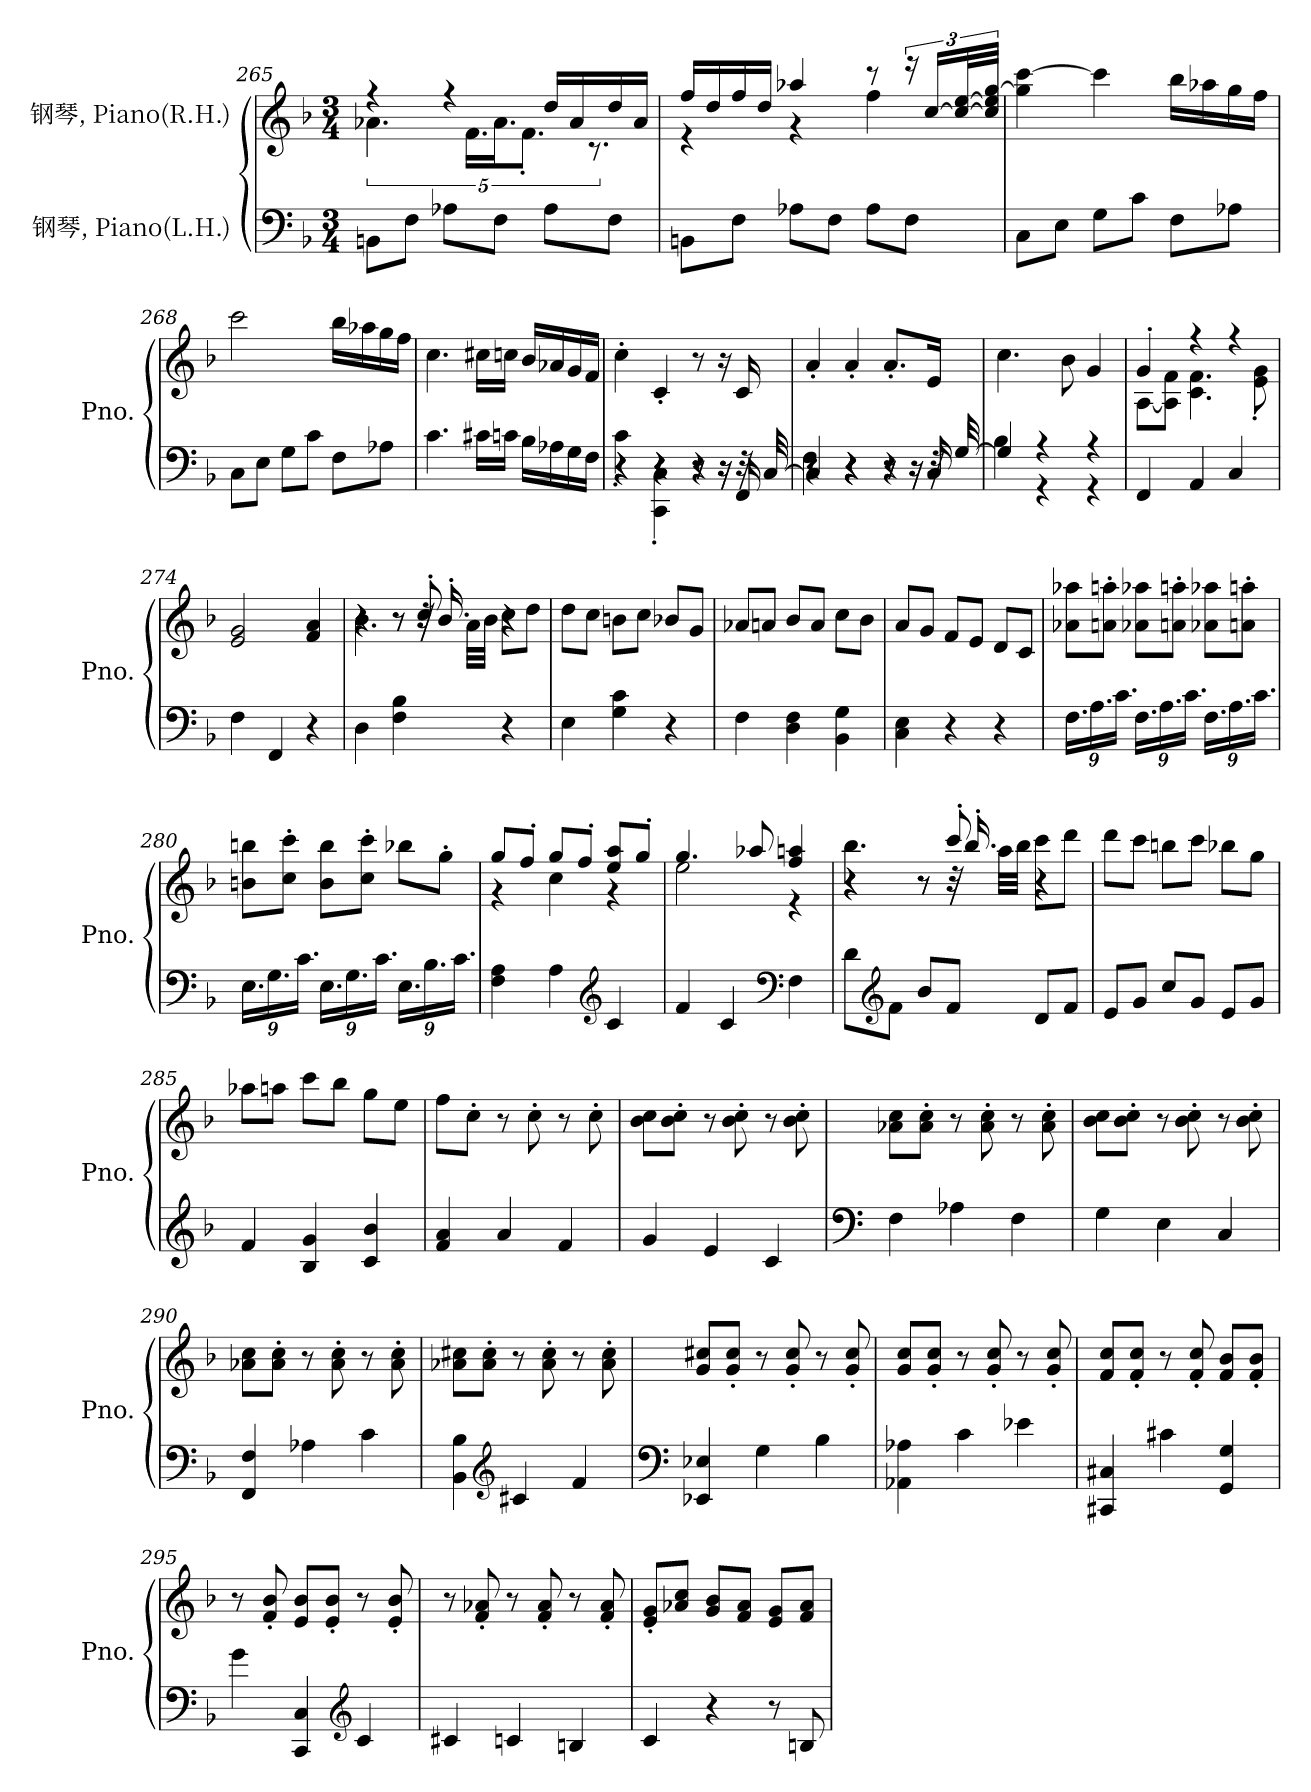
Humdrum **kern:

**kern	**kern
*part2	*part1
*staff2	*staff1
*I"钢琴, Piano(L.H.)	*I"钢琴, Piano(R.H.)
*I'Pno.	*I'Pno.
!!LO:LB:g=z
*clefF4	*clefG2
*k[b-]	*k[b-]
*M3/4	*M3/4
*MM118	*MM118
=265	=265
*	*^
8BBn\L	4r	5.a-X\
8F\J	.	.
*	*MM130	*
8A-X\L	4r	.
.	.	20.f\LL
*	*MM122	*
8F\J	.	20.a-\J
.	.	10.f'\J
*	*MM126	*
8A-\L	16dd/LL	.
.	16a-/	.
.	.	10.r
*	*MM130	*
8F\J	16dd/	.
.	16a-/JJ	.
=266	=266	=266
*	*MM126	*
8BBn\L	16ff/LL	4r
.	16dd/	.
*	*MM122	*
8F\J	16ff/	.
.	16dd/JJ	.
*	*MM118	*
8A-X\L	4aa-X/	4r
8F\J	.	.
*	*MM126	*
8A-\L	8r	4ff\
*	*MM114	*
8F\J	24r	.
.	[24cc/LL	.
.	48cc/_ [48ee/L	.
.	48cc/] 48ee/] [48gg/JJJ	.
*	*v	*v
=267	=267
*	*MM118
8C\L	4gg\] [4ccc\
8E\J	.
*	*MM130
8G\L	4ccc\]
8c\J	.
*	*MM118
8F\L	16bb-\LL
*	*MM122
.	16aa-X\
*	*MM126
8A-X\J	16gg\
*	*MM114
.	16ff\JJ
!!LO:LB:g=z
=268	=268
*	*MM118
8C\L	2ccc\
8E\J	.
8G\L	.
8c\J	.
*	*MM122
8F\L	16bb-\LL
*	*MM126
.	16aa-X\
*	*MM118
8A-X\J	16gg\
*	*MM108
.	16ff\JJ
=269	=269
*	*MM114
4.c\	4.cc\
*	*MM118
16c#X\LL	16cc#X\LL
*	*MM126
16cn\JJ	16ccn\JJ
*	*MM122
16B-\LL	16b-/LL
*	*MM114
16A-X\	16a-X/
*	*MM118
16G\	16g/
*	*MM104
16F\JJ	16f/JJ
=270	=270
*	*MM108
*^	*
*	*^	*
4r	4c'\	4r	4cc'\
*	*	*	*MM118
4r	4CC\' 4C\'	4r	4c'/
*	*	*	*MM126
8r	4r	8r	8r
16r	.	16r	16r
32r	.	16FF/	16c/
[32C/	.	.	.
=271	=271	=271	=271
*	*	*	*MM118
4C/]	4F\	4r	4a'/
*	*	*	*MM126
4r	4r	4r	4a'/
*	*	*	*MM122
8r	4r	8r	8.a'/L
16r	.	16r	.
32r	.	16C/	16e/Jk
[32G/	.	.	.
*v	*v	*v	*
=272	=272
*	*MM114
*^	*
4G/]	4B-\	4.cc\
4r	4r	.
*	*	*MM118
.	.	8b-\
*	*	*MM122
4r	4r	4g/
*v	*v	*
!!LO:LB:g=z
=273	=273
*	*MM126
*	*^
4FF/	4g'/	[8A\L
*	*MM118	*
.	.	8A\] 8f\J
*	*MM126	*
4AA/	4r	4.c\ 4.f\
*	*MM122	*
4C/	4r	.
*	*MM114	*
.	.	8e\' 8g\'
*	*v	*v
=274	=274
*	*MM118
4F\	2e/ 2g/
4FF/	.
*	*MM114
4r	4f/ 4a/
=275	=275
*	*MM118
*	*^
*	*	*^
4D\	4r	4.b-\	4r
*	*MM122	*	*
4F\ 4B-\	8r	.	8r
*	*MM89	*	*
.	8cc'/	16r	32r
*	*MM104	*	*
.	.	.	16.b-'/
*	*MM108	*	*
.	.	32a\LLL	.
*	*MM98	*	*
.	.	32b-\JJJ	.
*	*MM122	*	*
4r	4r	8cc\L	4r
*	*MM114	*	*
.	.	8dd\J	.
*	*v	*v	*v
=276	=276
*	*MM122
4E\	8dd\L
.	8cc\J
*	*MM126
4G\ 4c\	8bn\L
*	*MM130
.	8cc\J
*	*MM126
4r	8b-X/L
*	*MM118
.	8g/J
=277	=277
*	*MM122
4F\	8a-X/L
*	*MM126
.	8an/J
*	*MM122
4D\ 4F\	8b-/L
*	*MM118
.	8a/J
*	*MM126
4BB-\ 4G\	8cc\L
*	*MM122
.	8b-\J
=278	=278
*	*MM126
4C\ 4E\	8a/L
.	8g/J
*	*MM130
4r	8f/L
*	*MM122
.	8e/J
*	*MM126
4r	8d/L
*	*MM118
.	8c/J
!!LO:LB:g=z
=279	=279
*Xbrackettup	*
*	*MM122
18.F\LL	8a-X\ 8aa-X\L
18.A\	.
*	*MM126
.	8an\' 8aan\'J
18.c\JJ	.
*	*MM122
18.F\LL	8a-X\ 8aa-X\L
18.A\	.
*	*MM130
.	8an\' 8aan\'J
18.c\JJ	.
*	*MM126
18.F\LL	8a-X\ 8aa-X\L
18.A\	.
*	*MM118
.	8an\' 8aan\'J
18.c\JJ	.
=280	=280
*	*MM122
18.E\LL	8bn\ 8bbn\L
18.G\	.
*	*MM126
.	8cc\' 8ccc\'J
18.c\JJ	.
*	*MM122
18.E\LL	8b\ 8bb\L
18.G\	.
*	*MM130
.	8cc\' 8ccc\'J
18.c\JJ	.
*	*MM126
18.E\LL	8bb-X\L
18.B-\	.
*	*MM118
.	8gg'\J
18.c\JJ	.
=281	=281
*	*MM126
*	*^
4F\ 4A\	8gg/L	4r
*	*MM130	*
.	8ff'/J	.
*	*MM126	*
4A\	8gg/L	4cc\
.	8ff'/J	.
*clefG2	*	*
*	*MM122	*
4c/	8ee/ 8aa/L	4r
*	*MM114	*
.	8gg'/J	.
=282	=282	=282
*	*MM118	*
4f/	4.gg/	2ee\
4c/	.	.
.	8aa-X/	.
*clefF4	*	*
*	*MM114	*
4F\	4ff/ 4aan/	4r
*	*v	*v
!!LO:LB:g=z
=283	=283
*	*MM118
*	*^
*	*	*^
8d\L	4r	4.bb-\	4r
*clefG2	*	*	*
8f\J	.	.	.
*	*MM122	*	*
8b-/L	8r	.	8r
*	*MM98	*	*
8f/J	8ccc'/	16r	32r
*	*MM112	*	*
.	.	.	16.bb-'/
*	*MM116	*	*
.	.	32aa\LLL	.
*	*MM108	*	*
.	.	32bb-\JJJ	.
*	*MM122	*	*
8d/L	4r	8ccc\L	4r
*	*MM118	*	*
8f/J	.	8ddd\J	.
*	*v	*v	*v
=284	=284
*	*MM122
8e/L	8ddd\L
8g/J	8ccc\J
*	*MM126
8cc/L	8bbn\L
*	*MM122
8g/J	8ccc\J
*	*MM126
8e/L	8bb-X\L
*	*MM118
8g/J	8gg\J
=285	=285
*	*MM122
4f/	8aa-X\L
*	*MM126
.	8aan\J
*	*MM130
4B-/ 4g/	8ccc\L
*	*MM122
.	8bb-\J
*	*MM126
4c/ 4b-/	8gg\L
*	*MM114
.	8ee\J
=286	=286
*	*MM118
4f/ 4a/	8ff\L
*	*MM126
.	8cc'\J
*	*MM122
4a/	8r
.	8cc'\
*	*MM126
4f/	8r
.	8cc'\
!!LO:PB:g=z
=287	=287
*	*MM122
4g/	8b-\ 8cc\L
*	*MM126
.	8b-\' 8cc\'J
*	*MM122
4e/	8r
.	8b-\' 8cc\'
*	*MM126
4c/	8r
*	*MM114
.	8b-\' 8cc\'
=288	=288
*clefF4	*
*	*MM108
4F\	8a-X\ 8cc\L
*	*MM126
.	8a-\' 8cc\'J
*	*MM122
4A-X\	8r
.	8a-\' 8cc\'
*	*MM126
4F\	8r
.	8a-\' 8cc\'
=289	=289
*	*MM122
4G\	8b-\ 8cc\L
*	*MM126
.	8b-\' 8cc\'J
*	*MM122
4E\	8r
.	8b-\' 8cc\'
*	*MM126
4C/	8r
*	*MM118
.	8b-\' 8cc\'
=290	=290
*	*MM114
4FF/ 4F/	8a-X\ 8cc\L
*	*MM122
.	8a-\' 8cc\'J
*	*MM126
4A-X\	8r
*	*MM118
.	8a-\' 8cc\'
*	*MM122
4c\	8r
*	*MM126
.	8a-\' 8cc\'
=291	=291
*	*MM118
4BB-\ 4B-\	8a-X\ 8cc#X\L
*	*MM122
.	8a-\' 8cc#\'J
*clefG2	*
*	*MM126
4c#X/	8r
*	*MM122
.	8a-\' 8cc#\'
*	*MM126
4f/	8r
*	*MM122
.	8a-\' 8cc#\'
!!LO:LB:g=z
=292	=292
*clefF4	*
*	*MM118
4EE-X/ 4E-X/	8g/ 8cc#X/L
*	*MM122
.	8g/' 8cc#/'J
*	*MM126
4G\	8r
*	*MM118
.	8g/' 8cc#/'
*	*MM122
4B-\	8r
*	*MM126
.	8g/' 8cc#/'
=293	=293
*	*MM118
4AA-X\ 4A-X\	8g/ 8cc/L
*	*MM122
.	8g/' 8cc/'J
*	*MM126
4c\	8r
*	*MM122
.	8g/' 8cc/'
*	*MM126
4e-X\	8r
*	*MM122
.	8g/' 8cc/'
=294	=294
*	*MM118
4CC#X/ 4C#X/	8f/ 8cc/L
*	*MM126
.	8f/' 8cc/'J
*	*MM122
4c#X\	8r
*	*MM126
.	8f/' 8cc/'
*	*MM118
4GG/ 4G/	8f/ 8b-/L
*	*MM126
.	8f/' 8b-/'J
=295	=295
*	*MM122
4g\	8r
*	*MM126
.	8f/' 8b-/'
*	*MM118
4CC/ 4C/	8e/ 8b-/L
*	*MM126
.	8e/' 8b-/'J
*clefG2	*
*	*MM122
4c/	8r
*	*MM114
.	8e/' 8b-/'
=296	=296
*	*MM108
4c#X/	8r
*	*MM118
.	8f/' 8a-X/'
*	*MM126
4cn/	8r
*	*MM122
.	8f/' 8a-/'
*	*MM126
4Bn/	8r
*	*MM118
.	8f/' 8a-/'
!!LO:LB:g=z
=297	=297
*	*MM122
4c/	8e/' 8g/'L
*	*MM126
.	8a-X/ 8cc/J
*	*MM130
4r	8g/ 8b-/L
*	*MM122
.	8f/ 8a-/J
*	*MM126
8r	8e/ 8g/L
*	*MM118
8Bn/	8f/ 8a-/J
=	=
*-	*-
